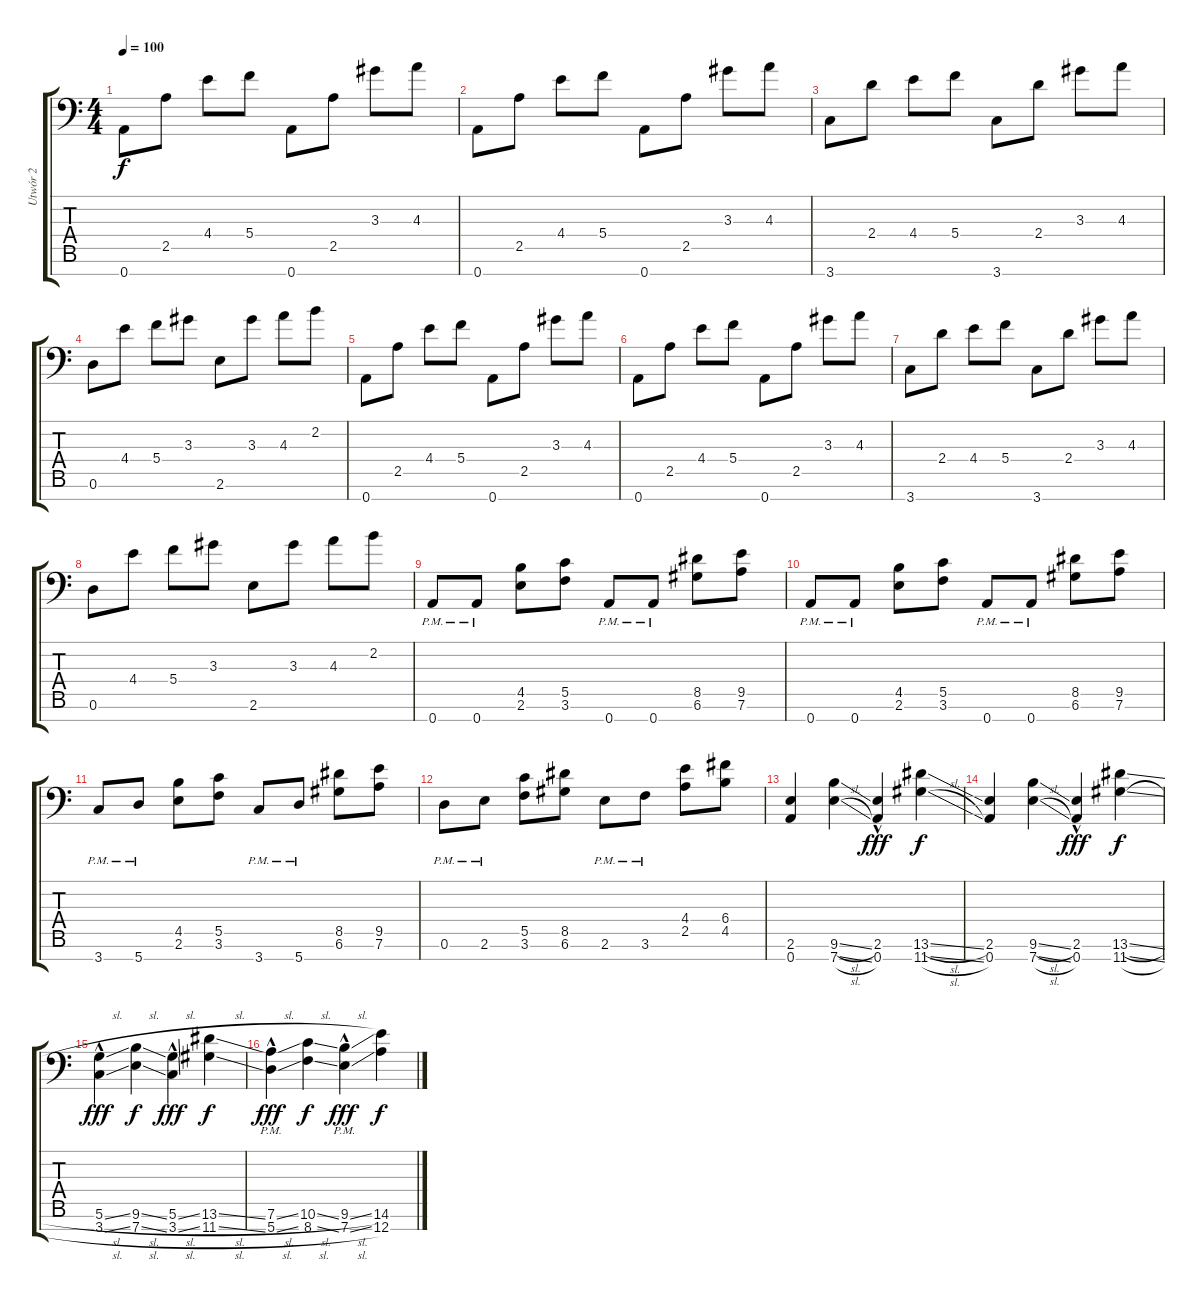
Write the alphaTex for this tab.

\track ("Utwór 2" "Utwór 2") {instrument distortionguitar}
\staff {score tabs}
\tuning (D4 A3 F3 C3 G2 D2 A1) {hide}
\ts (4 4)
\tempo 100
\clef f4
\ks c
0.7.8{dy f} 2.5.8 4.4.8 5.4.8 0.7.8 2.5.8 3.3.8 4.3.8 |
0.7.8 2.5.8 4.4.8 5.4.8 0.7.8 2.5.8 3.3.8 4.3.8 |
3.7.8 2.4.8 4.4.8 5.4.8 3.7.8 2.4.8 3.3.8 4.3.8 |
0.6.8 4.4.8 5.4.8 3.3.8 2.6.8 3.3.8 4.3.8 2.2.8 |
0.7.8 2.5.8 4.4.8 5.4.8 0.7.8 2.5.8 3.3.8 4.3.8 |
0.7.8 2.5.8 4.4.8 5.4.8 0.7.8 2.5.8 3.3.8 4.3.8 |
3.7.8 2.4.8 4.4.8 5.4.8 3.7.8 2.4.8 3.3.8 4.3.8 |
0.6.8 4.4.8 5.4.8 3.3.8 2.6.8 3.3.8 4.3.8 2.2.8 |
0.7{pm}.8 0.7{pm}.8 (4.5 2.6).8 (5.5 3.6).8 0.7{pm}.8 0.7{pm}.8 (8.5 6.6).8 (9.5 7.6).8 |
0.7{pm}.8 0.7{pm}.8 (4.5 2.6).8 (5.5 3.6).8 0.7{pm}.8 0.7{pm}.8 (8.5 6.6).8 (9.5 7.6).8 |
3.7{pm}.8 5.7{pm}.8 (4.5 2.6).8 (5.5 3.6).8 3.7{pm}.8 5.7{pm}.8 (8.5 6.6).8 (9.5 7.6).8 |
0.6{pm}.8 2.6{pm}.8 (5.5 3.6).8 (8.5 6.6).8 2.6{pm}.8 3.6{pm}.8 (4.4 2.5).8 (6.4 4.5).8 |
(2.6 0.7).4 (9.6{sl} 7.7{sl}).4 (2.6{hac} 0.7{hac}).4{dy fff} (13.6{sl} 11.7{sl}).4{dy f} |
(2.6 0.7).4 (9.6{sl} 7.7{sl}).4 (2.6{hac} 0.7{hac}).4{dy fff} (13.6{sl} 11.7{sl}).4{dy f} |
(5.6{sl hac} 3.7{sl hac}).4{dy fff} (9.6{sl} 7.7{sl}).4{dy f} (5.6{sl hac} 3.7{sl hac}).4{dy fff} (13.6{sl} 11.7{sl}).4{dy f} |
(7.6{sl hac pm} 5.7{sl hac}).4{dy fff} (10.6{sl} 8.7{sl}).4{dy f} (9.6{sl hac} 7.7{sl hac pm}).4{dy fff} (14.6{sl} 12.7{sl}).4{dy f}
